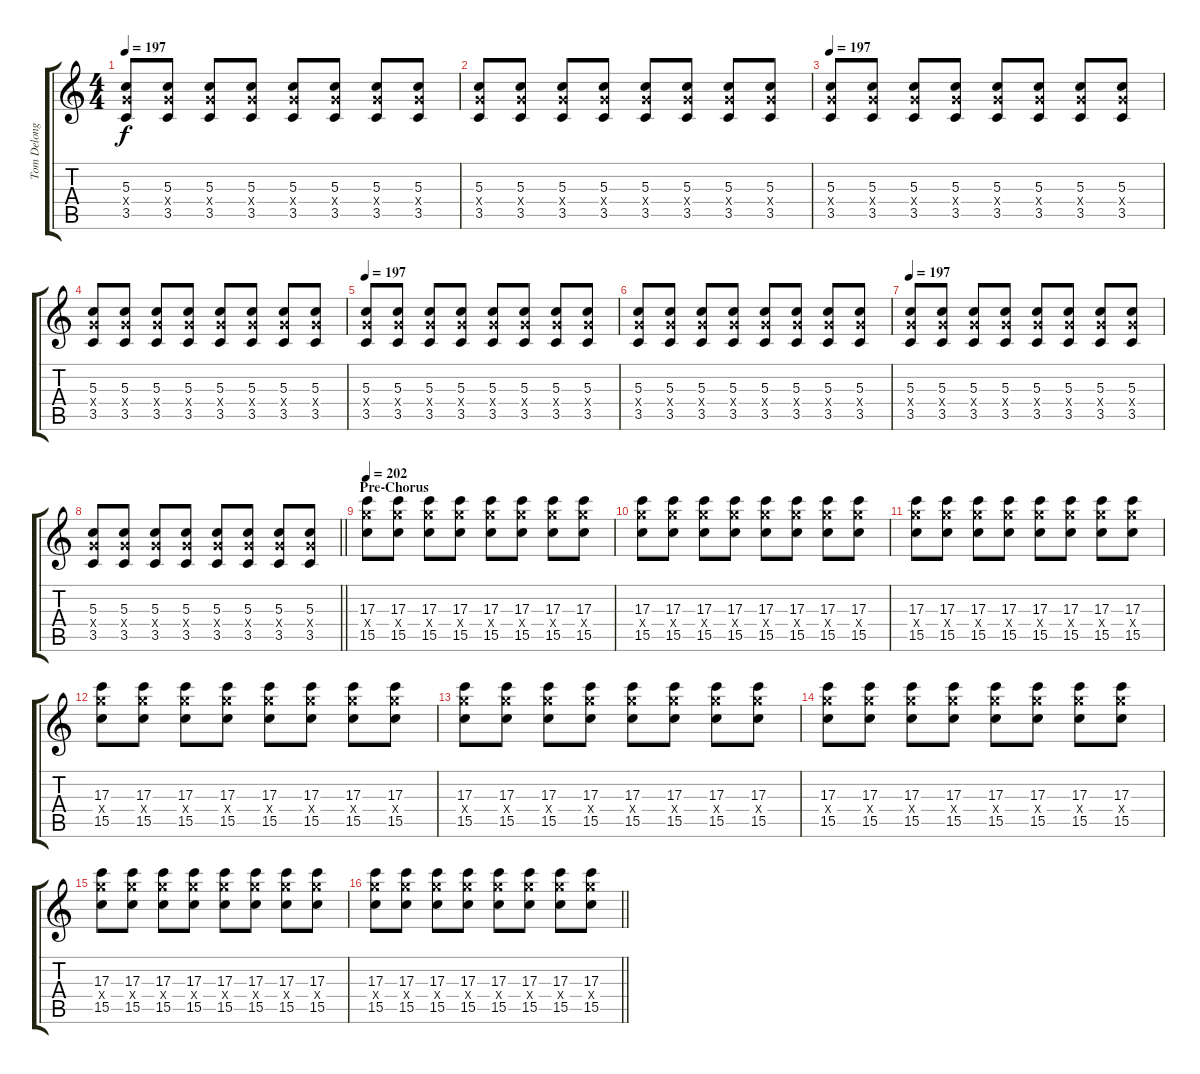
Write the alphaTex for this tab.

\track ("Tom Delonge - Guitar" "Tom Delong") {instrument distortionguitar}
\staff {score tabs}
\tuning (E4 B3 G3 D3 A2 E2) {hide}
\ts (4 4)
\tempo 197
\clef g2
\ks c
(5.3 5.4{x} 3.5).8{dy f volume 8} (5.3 5.4{x} 3.5).8 (5.3 5.4{x} 3.5).8 (5.3 5.4{x} 3.5).8 (5.3 5.4{x} 3.5).8 (5.3 5.4{x} 3.5).8 (5.3 5.4{x} 3.5).8 (5.3 5.4{x} 3.5).8 |
(5.3 5.4{x} 3.5).8 (5.3 5.4{x} 3.5).8 (5.3 5.4{x} 3.5).8 (5.3 5.4{x} 3.5).8 (5.3 5.4{x} 3.5).8 (5.3 5.4{x} 3.5).8 (5.3 5.4{x} 3.5).8 (5.3 5.4{x} 3.5).8 |
\tempo 197
(5.3 5.4{x} 3.5).8 (5.3 5.4{x} 3.5).8 (5.3 5.4{x} 3.5).8 (5.3 5.4{x} 3.5).8 (5.3 5.4{x} 3.5).8 (5.3 5.4{x} 3.5).8 (5.3 5.4{x} 3.5).8 (5.3 5.4{x} 3.5).8 |
(5.3 5.4{x} 3.5).8 (5.3 5.4{x} 3.5).8 (5.3 5.4{x} 3.5).8 (5.3 5.4{x} 3.5).8 (5.3 5.4{x} 3.5).8 (5.3 5.4{x} 3.5).8 (5.3 5.4{x} 3.5).8 (5.3 5.4{x} 3.5).8 |
\tempo 197
(5.3 5.4{x} 3.5).8{volume 10} (5.3 5.4{x} 3.5).8 (5.3 5.4{x} 3.5).8 (5.3 5.4{x} 3.5).8 (5.3 5.4{x} 3.5).8 (5.3 5.4{x} 3.5).8 (5.3 5.4{x} 3.5).8 (5.3 5.4{x} 3.5).8 |
(5.3 5.4{x} 3.5).8 (5.3 5.4{x} 3.5).8 (5.3 5.4{x} 3.5).8 (5.3 5.4{x} 3.5).8 (5.3 5.4{x} 3.5).8 (5.3 5.4{x} 3.5).8 (5.3 5.4{x} 3.5).8 (5.3 5.4{x} 3.5).8 |
\tempo 197
(5.3 5.4{x} 3.5).8 (5.3 5.4{x} 3.5).8 (5.3 5.4{x} 3.5).8 (5.3 5.4{x} 3.5).8 (5.3 5.4{x} 3.5).8 (5.3 5.4{x} 3.5).8 (5.3 5.4{x} 3.5).8 (5.3 5.4{x} 3.5).8 |
\barLineRight lightlight
(5.3 5.4{x} 3.5).8 (5.3 5.4{x} 3.5).8 (5.3 5.4{x} 3.5).8 (5.3 5.4{x} 3.5).8 (5.3 5.4{x} 3.5).8 (5.3 5.4{x} 3.5).8 (5.3 5.4{x} 3.5).8 (5.3 5.4{x} 3.5).8 |
\section ("" "Pre-Chorus")
\tempo 202
(17.3 17.4{x} 15.5).8{volume 8} (17.3 17.4{x} 15.5).8 (17.3 17.4{x} 15.5).8 (17.3 17.4{x} 15.5).8 (17.3 17.4{x} 15.5).8 (17.3 17.4{x} 15.5).8 (17.3 17.4{x} 15.5).8 (17.3 17.4{x} 15.5).8 |
(17.3 17.4{x} 15.5).8 (17.3 17.4{x} 15.5).8 (17.3 17.4{x} 15.5).8 (17.3 17.4{x} 15.5).8 (17.3 17.4{x} 15.5).8 (17.3 17.4{x} 15.5).8 (17.3 17.4{x} 15.5).8 (17.3 17.4{x} 15.5).8 |
(17.3 17.4{x} 15.5).8 (17.3 17.4{x} 15.5).8 (17.3 17.4{x} 15.5).8 (17.3 17.4{x} 15.5).8 (17.3 17.4{x} 15.5).8 (17.3 17.4{x} 15.5).8 (17.3 17.4{x} 15.5).8 (17.3 17.4{x} 15.5).8 |
(17.3 17.4{x} 15.5).8 (17.3 17.4{x} 15.5).8 (17.3 17.4{x} 15.5).8 (17.3 17.4{x} 15.5).8 (17.3 17.4{x} 15.5).8 (17.3 17.4{x} 15.5).8 (17.3 17.4{x} 15.5).8 (17.3 17.4{x} 15.5).8 |
(17.3 17.4{x} 15.5).8 (17.3 17.4{x} 15.5).8 (17.3 17.4{x} 15.5).8 (17.3 17.4{x} 15.5).8 (17.3 17.4{x} 15.5).8 (17.3 17.4{x} 15.5).8 (17.3 17.4{x} 15.5).8 (17.3 17.4{x} 15.5).8 |
(17.3 17.4{x} 15.5).8 (17.3 17.4{x} 15.5).8 (17.3 17.4{x} 15.5).8 (17.3 17.4{x} 15.5).8 (17.3 17.4{x} 15.5).8 (17.3 17.4{x} 15.5).8 (17.3 17.4{x} 15.5).8 (17.3 17.4{x} 15.5).8 |
(17.3 17.4{x} 15.5).8 (17.3 17.4{x} 15.5).8 (17.3 17.4{x} 15.5).8 (17.3 17.4{x} 15.5).8 (17.3 17.4{x} 15.5).8 (17.3 17.4{x} 15.5).8 (17.3 17.4{x} 15.5).8 (17.3 17.4{x} 15.5).8 |
\barLineRight lightlight
(17.3 17.4{x} 15.5).8 (17.3 17.4{x} 15.5).8 (17.3 17.4{x} 15.5).8 (17.3 17.4{x} 15.5).8 (17.3 17.4{x} 15.5).8 (17.3 17.4{x} 15.5).8 (17.3 17.4{x} 15.5).8 (17.3 17.4{x} 15.5).8
